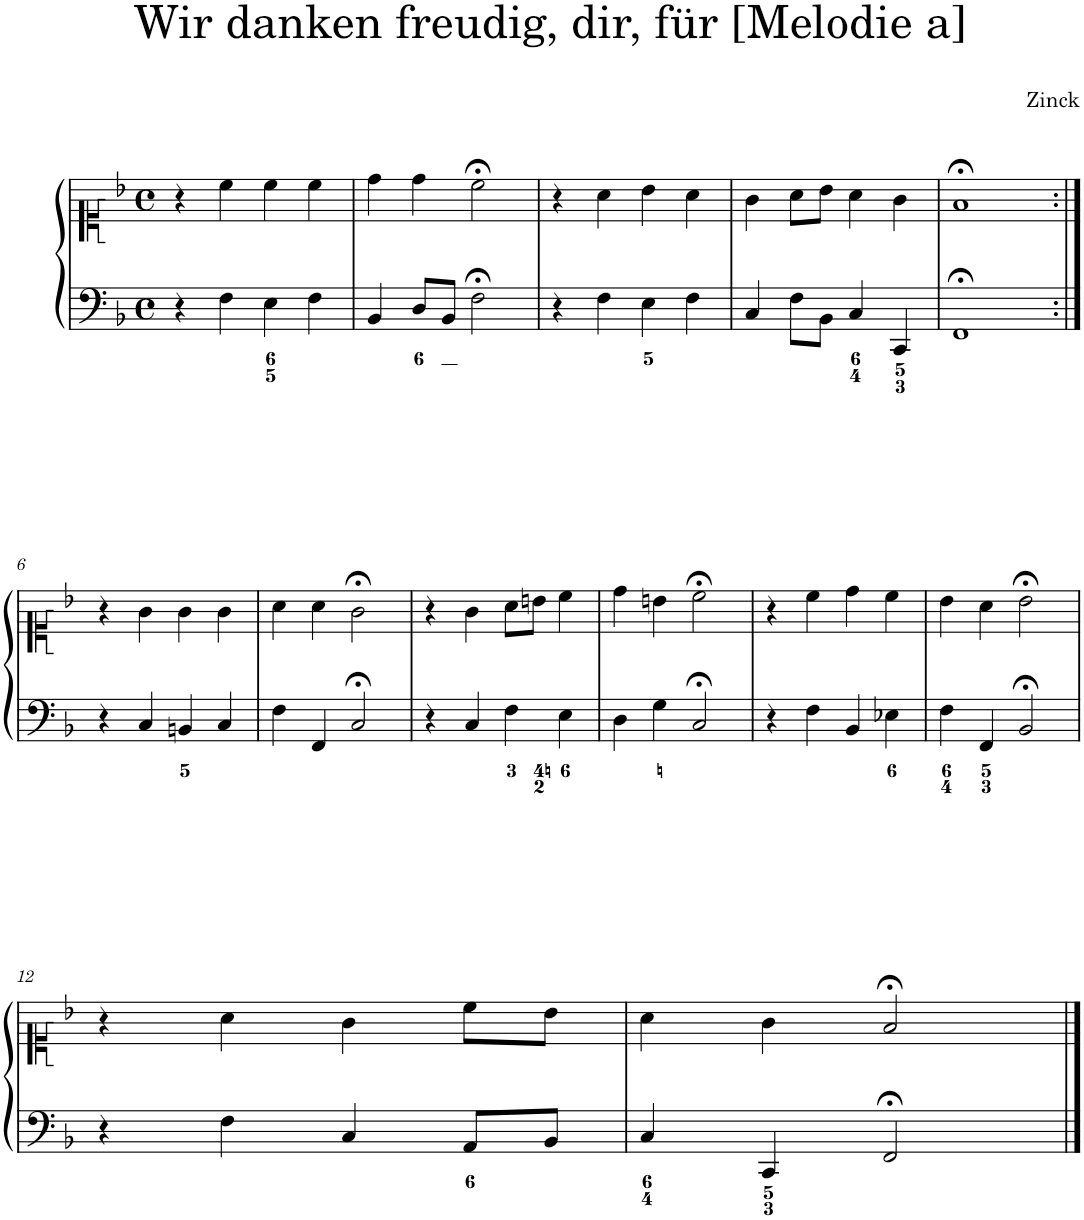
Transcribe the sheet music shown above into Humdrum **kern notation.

**kern	**kern
*part1	*part1
*staff2	*staff1
*I"Piano	*
*I'Pno.	*
*clefF4	*clefC1
*k[b-]	*k[b-]
*M4/4	*M4/4
*met(c)	*met(c)
=1	=1
4r	4r
4F\	4cc\
4E\	4cc\
4F\	4cc\
=2	=2
4BB-/	4dd\
8D/L	4dd\
8BB-/J	.
2F;<\	2cc;<\
=3	=3
4r	4r
4F\	4a\
4E\	4b-\
4F\	4a\
=4	=4
4C/	4g\
8F\L	8a\L
8BB-\J	8b-\J
4C/	4a\
4CC/	4g\
=5	=5
1FF;<	1f;<
!!LO:LB:g=z
=6:|!	=6:|!
4r	4r
4C/	4g\
4BBn/	4g\
4C/	4g\
=7	=7
4F\	4a\
4FF/	4a\
2C;</	2g;<\
=8	=8
4r	4r
4C/	4g\
4F\	8a\L
.	8bn\J
4E\	4cc\
=9	=9
4D\	4dd\
4G\	4bn\
2C;</	2cc;<\
=10	=10
4r	4r
4F\	4cc\
4BB-/	4dd\
4E-X\	4cc\
=11	=11
4F\	4b-\
4FF/	4a\
2BB-;</	2b-;<\
!!LO:LB:g=z
=12	=12
4r	4r
4F\	4a\
4C/	4g\
8AA/L	8cc\L
8BB-/J	8b-\J
=13	=13
4C/	4a\
4CC/	4g\
2FF;</	2f;</
==	==
*-	*-
